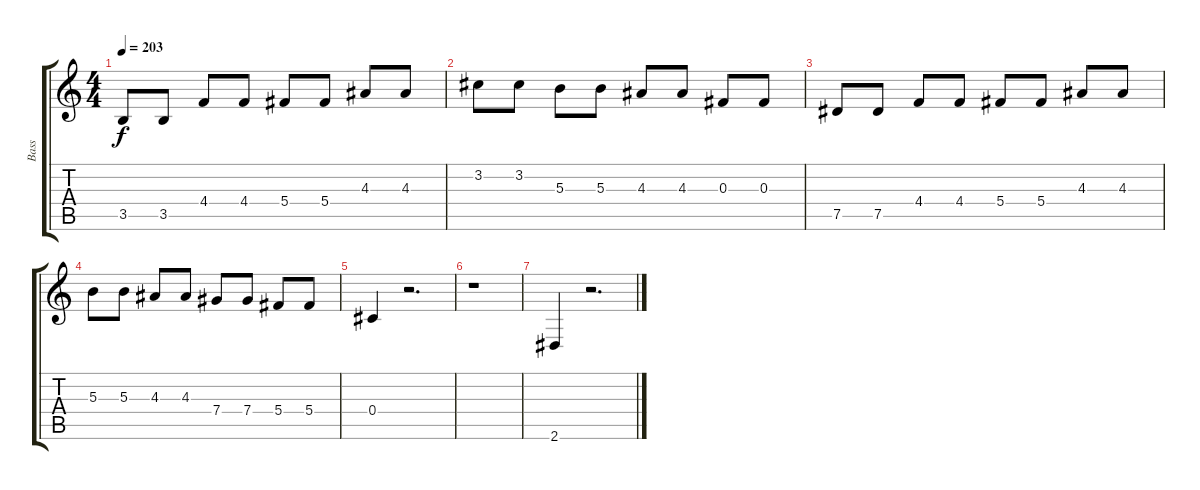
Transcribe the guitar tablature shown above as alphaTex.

\track ("Bass" "Bass") {instrument electricbasspick}
\staff {score tabs}
\tuning (Eb4 Bb3 Gb3 Db3 Ab2 Db2) {hide}
\ts (4 4)
\tempo 203
\clef g2
\ks c
3.5.8{dy f} 3.5.8 4.4.8 4.4.8 5.4.8 5.4.8 4.3.8 4.3.8 |
3.2.8 3.2.8 5.3.8 5.3.8 4.3.8 4.3.8 0.3.8 0.3.8 |
7.5.8 7.5.8 4.4.8 4.4.8 5.4.8 5.4.8 4.3.8 4.3.8 |
5.3.8 5.3.8 4.3.8 4.3.8 7.4.8 7.4.8 5.4.8 5.4.8 |
0.4.4 r.2{d} |
r.1 |
2.6.4 r.2{d}
